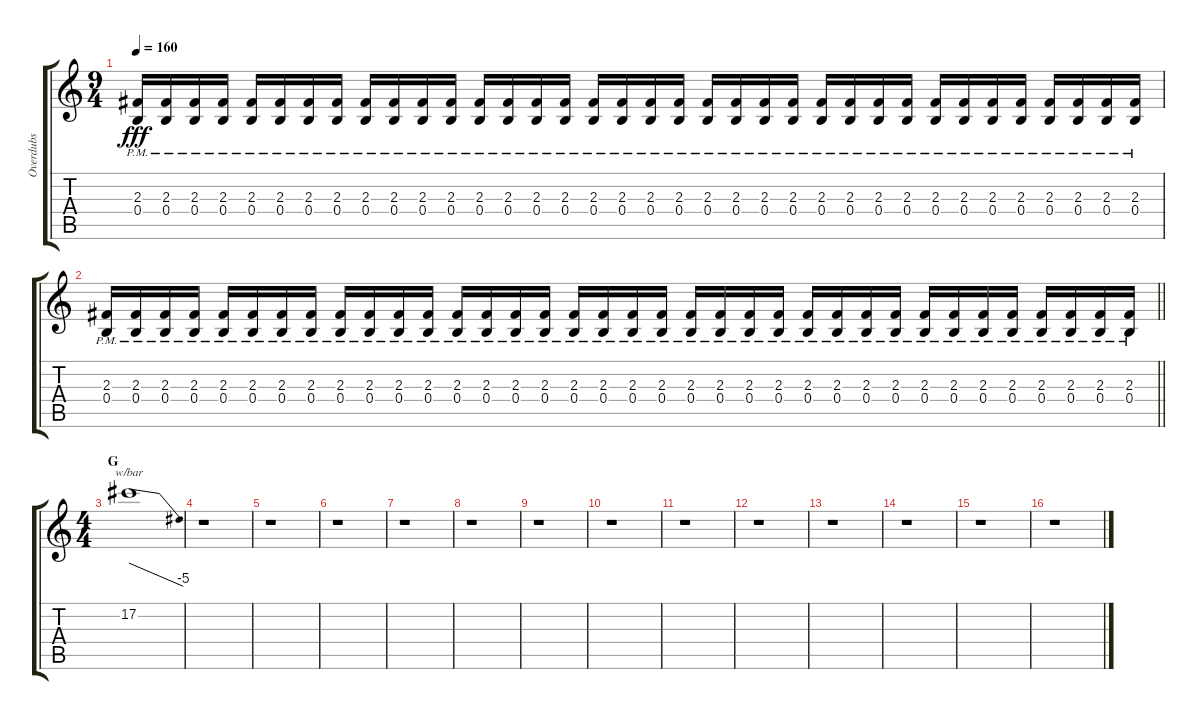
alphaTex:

\track ("Overdubs" "Overdubs") {instrument distortionguitar}
\staff {score tabs}
\tuning (Db4 Ab3 E3 B2 Gb2 Db2) {hide}
\ts (9 4)
\tempo 160
\clef g2
\ks c
(2.3{pm} 0.4{pm}).16{dy fff} (2.3{pm} 0.4{pm}).16 (2.3{pm} 0.4{pm}).16 (2.3{pm} 0.4{pm}).16 (2.3{pm} 0.4{pm}).16 (2.3{pm} 0.4{pm}).16 (2.3{pm} 0.4{pm}).16 (2.3{pm} 0.4{pm}).16 (2.3{pm} 0.4{pm}).16 (2.3{pm} 0.4{pm}).16 (2.3{pm} 0.4{pm}).16 (2.3{pm} 0.4{pm}).16 (2.3{pm} 0.4{pm}).16 (2.3{pm} 0.4{pm}).16 (2.3{pm} 0.4{pm}).16 (2.3{pm} 0.4{pm}).16 (2.3{pm} 0.4{pm}).16 (2.3{pm} 0.4{pm}).16 (2.3{pm} 0.4{pm}).16 (2.3{pm} 0.4{pm}).16 (2.3{pm} 0.4{pm}).16 (2.3{pm} 0.4{pm}).16 (2.3{pm} 0.4{pm}).16 (2.3{pm} 0.4{pm}).16 (2.3{pm} 0.4{pm}).16 (2.3{pm} 0.4{pm}).16 (2.3{pm} 0.4{pm}).16 (2.3{pm} 0.4{pm}).16 (2.3{pm} 0.4{pm}).16 (2.3{pm} 0.4{pm}).16 (2.3{pm} 0.4{pm}).16 (2.3{pm} 0.4{pm}).16 (2.3{pm} 0.4{pm}).16 (2.3{pm} 0.4{pm}).16 (2.3{pm} 0.4{pm}).16 (2.3{pm} 0.4{pm}).16 |
\barLineRight lightlight
(2.3{pm} 0.4{pm}).16 (2.3{pm} 0.4{pm}).16 (2.3{pm} 0.4{pm}).16 (2.3{pm} 0.4{pm}).16 (2.3{pm} 0.4{pm}).16 (2.3{pm} 0.4{pm}).16 (2.3{pm} 0.4{pm}).16 (2.3{pm} 0.4{pm}).16 (2.3{pm} 0.4{pm}).16 (2.3{pm} 0.4{pm}).16 (2.3{pm} 0.4{pm}).16 (2.3{pm} 0.4{pm}).16 (2.3{pm} 0.4{pm}).16 (2.3{pm} 0.4{pm}).16 (2.3{pm} 0.4{pm}).16 (2.3{pm} 0.4{pm}).16 (2.3{pm} 0.4{pm}).16 (2.3{pm} 0.4{pm}).16 (2.3{pm} 0.4{pm}).16 (2.3{pm} 0.4{pm}).16 (2.3{pm} 0.4{pm}).16 (2.3{pm} 0.4{pm}).16 (2.3{pm} 0.4{pm}).16 (2.3{pm} 0.4{pm}).16 (2.3{pm} 0.4{pm}).16 (2.3{pm} 0.4{pm}).16 (2.3{pm} 0.4{pm}).16 (2.3{pm} 0.4{pm}).16 (2.3{pm} 0.4{pm}).16 (2.3{pm} 0.4{pm}).16 (2.3{pm} 0.4{pm}).16 (2.3{pm} 0.4{pm}).16 (2.3{pm} 0.4{pm}).16 (2.3{pm} 0.4{pm}).16 (2.3{pm} 0.4{pm}).16 (2.3{pm} 0.4{pm}).16 |
\ts (4 4)
\section ("" "G")
17.2.1{tbe (dive default 0 0 60 -20) instrument electricguitarjazz} |
r.1 |
r.1 |
r.1 |
r.1 |
r.1 |
r.1 |
r.1 |
r.1 |
r.1 |
r.1 |
r.1 |
r.1 |
r.1
